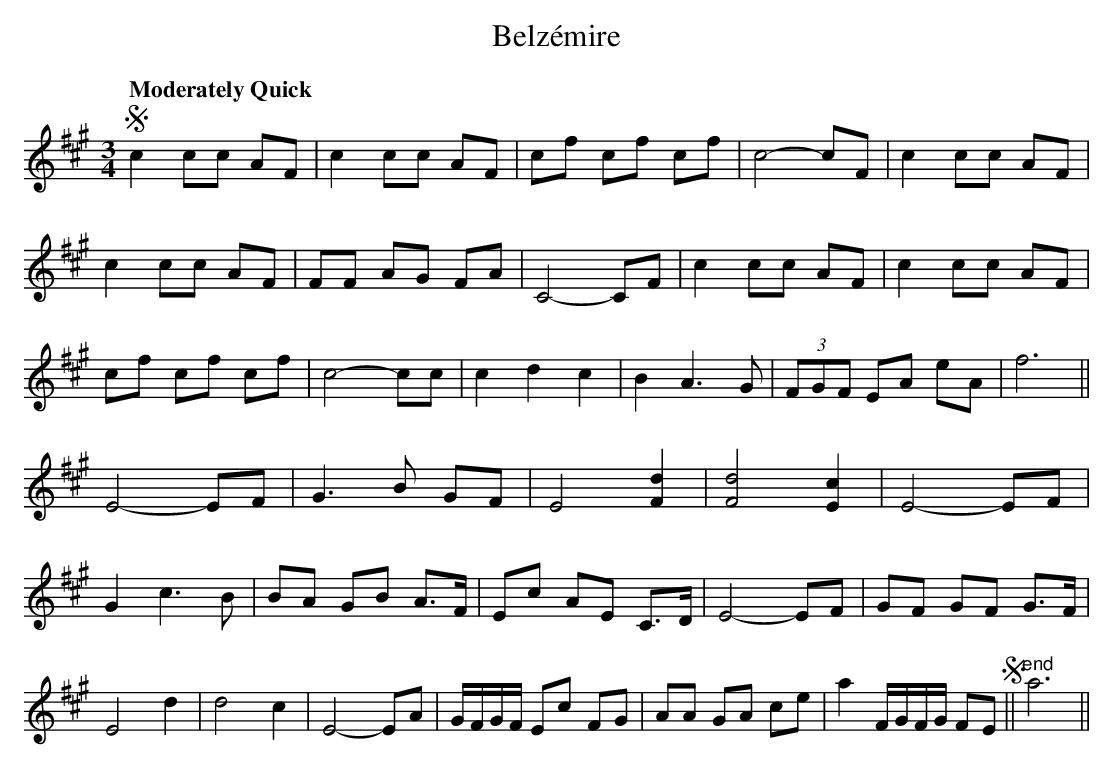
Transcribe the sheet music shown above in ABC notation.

X:1
T:Belzémire
M:3/4
L:1/8
Q:"Moderately Quick"
K:F#min
Sc2 cc AF| c2 cc AF|cf cf cf|c4-cF|c2 cc AF|
c2 cc AF|FF AG FA|C4- CF|c2 cc AF| c2 cc AF|
cf cf cf|c4-cc|c2d2c2|B2A3G|(3FGF EA eA|f6||
E4-EF|G3B GF|E4[F2d2]|[F4d4][E2c2]|E4-EF|
G2c3B|BA GB A>F|Ec AE C>D|E4-EF|GF GF G>F|
E4d2|d4c2|E4-EA|G/F/G/F/ Ec FG|AA GA ce|a2 F/G/F/G/ FES||"end"a6||
